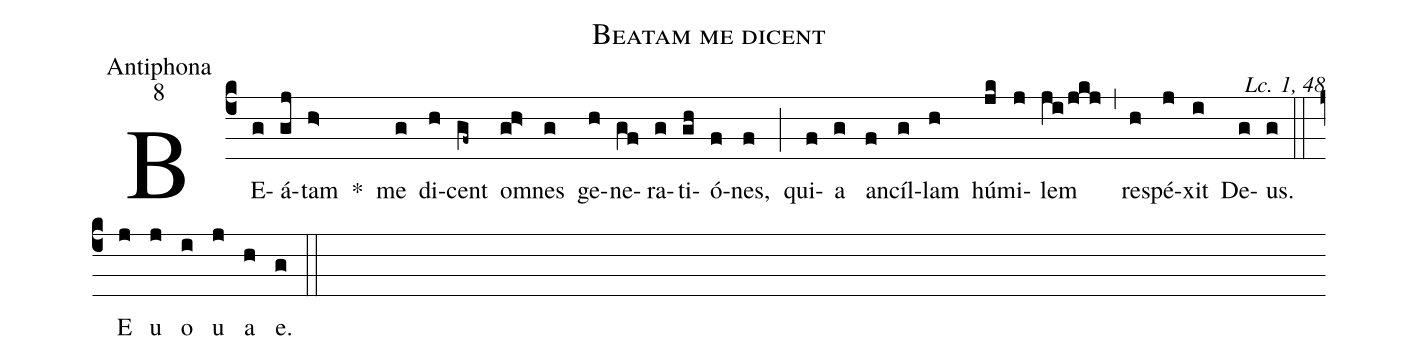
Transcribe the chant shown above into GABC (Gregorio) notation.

name:Beatam me dicent;
office-part:Antiphona;
mode:8;
commentary:Lc. 1, 48;
%%
(c4) BE(g)á(gj)tam(h>) *() me(g) di(h)cent(gf~) om(gh>)nes(g) ge(h)ne(gf)ra(g)ti(gh)ó(f)nes,(f) (;) qui(f)a(g) an(f)cíl(g)lam(h) hú(jk)mi(j)lem(ji!/jkj) (,) res(h)pé(j)xit(i) De(g)us.(g) (::) E(j) u(j) o(i) u(j) a(h) e.(g) (::)
